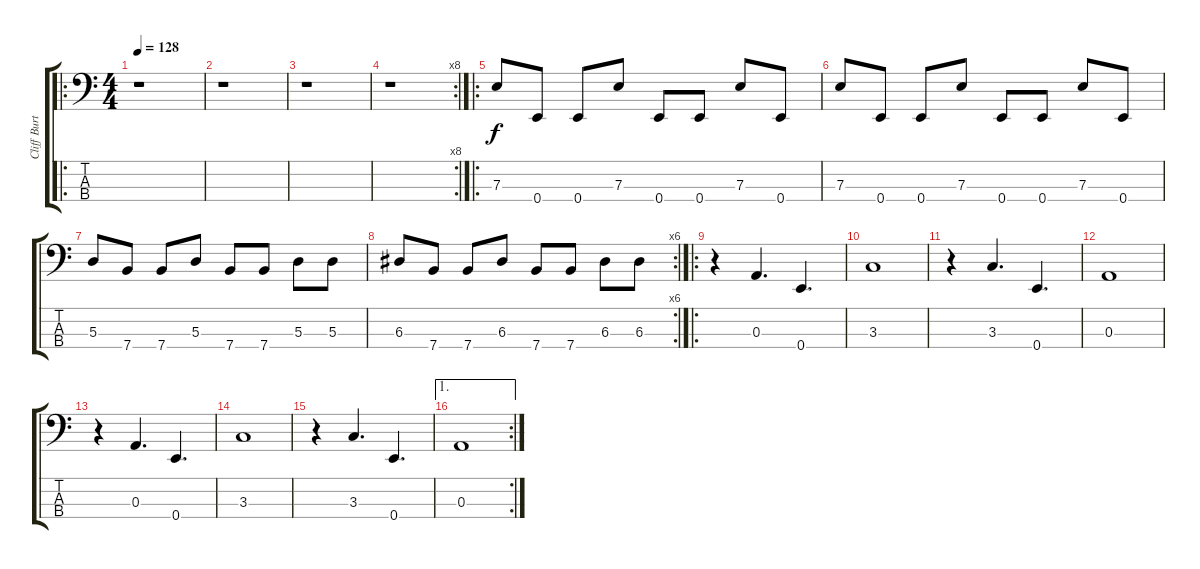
\track ("Cliff Burton (Bass)" "Cliff Burt") {instrument acousticguitarsteel}
\staff {score tabs}
\tuning (G2 D2 A1 E1) {hide}
\ro
\ts (4 4)
\tempo 128
\clef f4
\ks c
r.1{dy f instrument acousticguitarsteel} |
r.1 |
r.1 |
\rc 8
r.1 |
\ro
7.3.8 0.4.8 0.4.8 7.3.8 0.4.8 0.4.8 7.3.8 0.4.8 |
7.3.8 0.4.8 0.4.8 7.3.8 0.4.8 0.4.8 7.3.8 0.4.8 |
5.3.8 7.4.8 7.4.8 5.3.8 7.4.8 7.4.8 5.3.8 5.3.8 |
\rc 6
6.3.8 7.4.8 7.4.8 6.3.8 7.4.8 7.4.8 6.3.8 6.3.8 |
\ro
r.4 0.3.4{d} 0.4.4{d} |
3.3.1 |
r.4 3.3.4{d} 0.4.4{d} |
0.3.1 |
r.4 0.3.4{d} 0.4.4{d} |
3.3.1 |
r.4 3.3.4{d} 0.4.4{d} |
\ae 1
\rc 2
0.3.1
